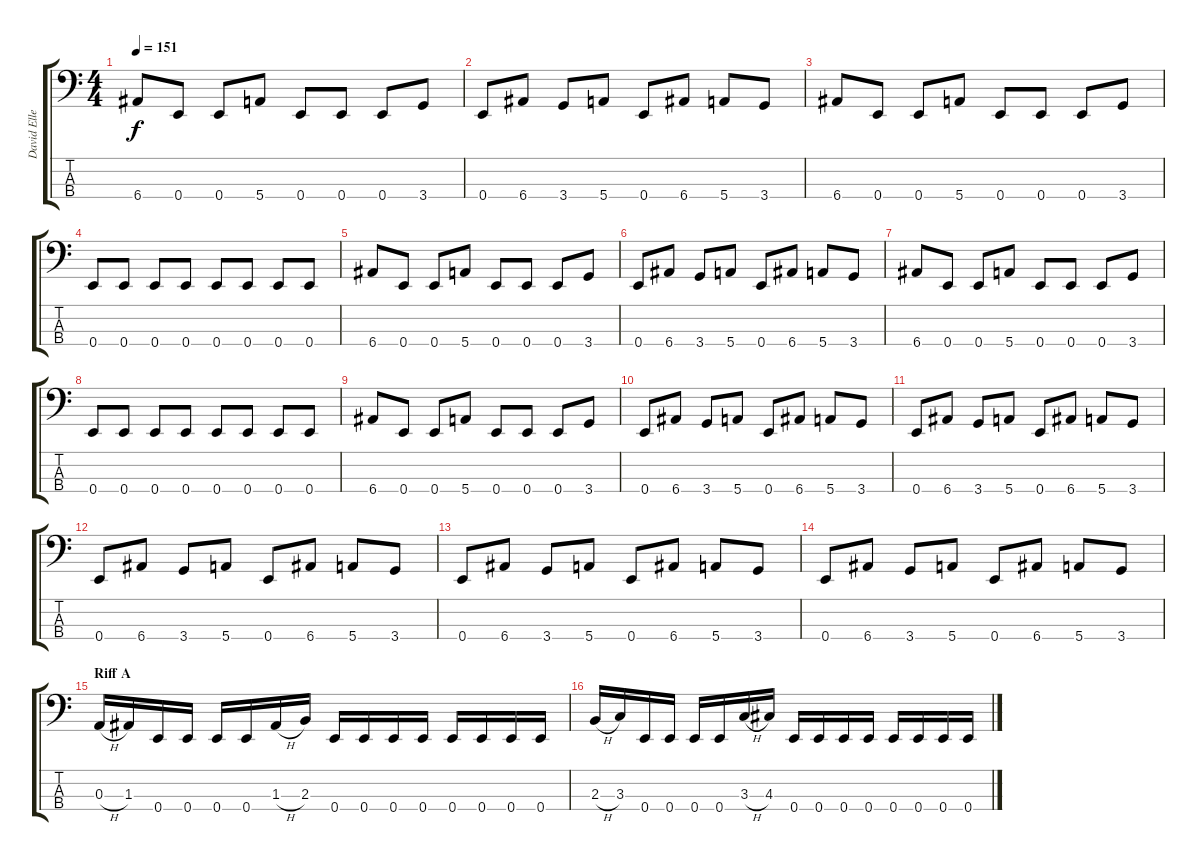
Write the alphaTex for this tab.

\track ("David Ellefson" "David Elle") {instrument slapbass2}
\staff {score tabs}
\tuning (G2 D2 A1 E1) {hide}
\ts (4 4)
\tempo 151
\clef f4
\ks c
6.4.8{dy f} 0.4.8 0.4.8 5.4.8 0.4.8 0.4.8 0.4.8 3.4.8 |
0.4.8 6.4.8 3.4.8 5.4.8 0.4.8 6.4.8 5.4.8 3.4.8 |
6.4.8 0.4.8 0.4.8 5.4.8 0.4.8 0.4.8 0.4.8 3.4.8 |
0.4.8 0.4.8 0.4.8 0.4.8 0.4.8 0.4.8 0.4.8 0.4.8 |
6.4.8 0.4.8 0.4.8 5.4.8 0.4.8 0.4.8 0.4.8 3.4.8 |
0.4.8 6.4.8 3.4.8 5.4.8 0.4.8 6.4.8 5.4.8 3.4.8 |
6.4.8 0.4.8 0.4.8 5.4.8 0.4.8 0.4.8 0.4.8 3.4.8 |
0.4.8 0.4.8 0.4.8 0.4.8 0.4.8 0.4.8 0.4.8 0.4.8 |
6.4.8 0.4.8 0.4.8 5.4.8 0.4.8 0.4.8 0.4.8 3.4.8 |
0.4.8 6.4.8 3.4.8 5.4.8 0.4.8 6.4.8 5.4.8 3.4.8 |
0.4.8 6.4.8 3.4.8 5.4.8 0.4.8 6.4.8 5.4.8 3.4.8 |
0.4.8 6.4.8 3.4.8 5.4.8 0.4.8 6.4.8 5.4.8 3.4.8 |
0.4.8 6.4.8 3.4.8 5.4.8 0.4.8 6.4.8 5.4.8 3.4.8 |
0.4.8 6.4.8 3.4.8 5.4.8 0.4.8 6.4.8 5.4.8 3.4.8 |
\section ("" "Riff A")
0.3{h}.16 1.3.16 0.4.16 0.4.16 0.4.16 0.4.16 1.3{h}.16 2.3.16 0.4.16 0.4.16 0.4.16 0.4.16 0.4.16 0.4.16 0.4.16 0.4.16 |
2.3{h}.16 3.3.16 0.4.16 0.4.16 0.4.16 0.4.16 3.3{h}.16 4.3.16 0.4.16 0.4.16 0.4.16 0.4.16 0.4.16 0.4.16 0.4.16 0.4.16
